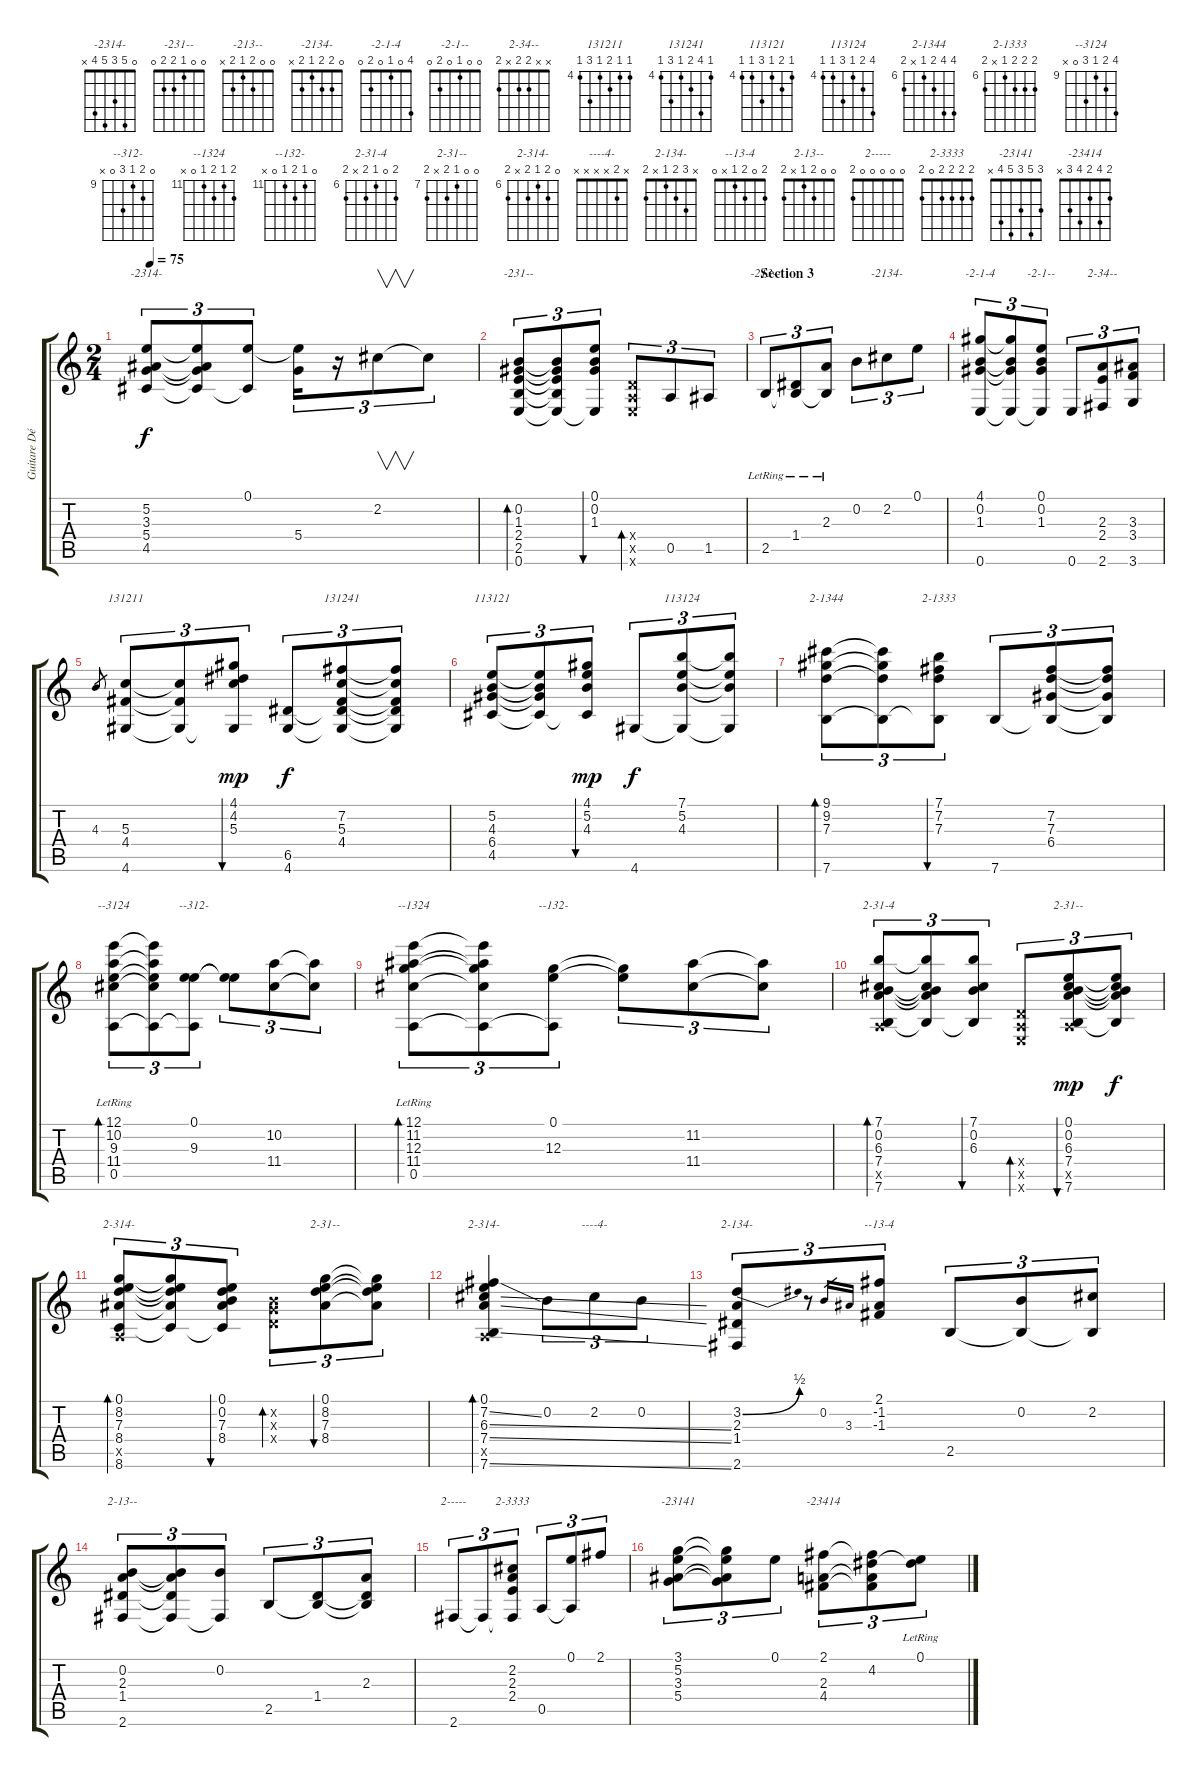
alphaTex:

\track ("Guitare Décembre 2001" "Guitare Dé") {instrument acousticguitarnylon}
\staff {score tabs}
\tuning (E4 B3 G3 D3 A2 E2) {hide}
\chord ("-2314-" 0 5 3 5 4 x)
\chord ("-231--" 0 0 1 2 2 0)
\chord ("-213--" 0 0 2 1 2 x)
\chord ("-2134-" 0 2 2 1 2 x)
\chord ("-2-1-4" 4 0 1 0 2 0)
\chord ("-2-1--" 0 0 1 0 2 0)
\chord ("2-34--" x x 2 2 x 2)
\chord ("131211" 4 4 5 4 6 4) {firstfret 4}
\chord ("131241" 4 7 5 4 6 4) {firstfret 4}
\chord ("113121" 4 5 4 6 4 4) {firstfret 4}
\chord ("113124" 7 5 4 6 4 4) {firstfret 4}
\chord ("2-1344" 9 9 7 6 x 7) {firstfret 6}
\chord ("2-1333" 7 7 7 6 x 7) {firstfret 6}
\chord ("--3124" 12 10 9 11 0 x) {firstfret 9}
\chord ("--312-" 0 10 9 11 0 x) {firstfret 9}
\chord ("--1324" 12 11 12 11 0 x) {firstfret 11}
\chord ("--132-" 0 11 12 11 0 x) {firstfret 11}
\chord ("2-31-4" 7 0 6 7 x 7) {firstfret 6}
\chord ("2-31--" 0 0 6 7 x 7) {firstfret 6}
\chord ("2-314-" 0 8 7 8 x 8) {firstfret 7}
\chord ("2-31--" 0 0 7 8 x 8) {firstfret 7}
\chord ("2-314-" 0 7 6 7 x 7) {firstfret 6}
\chord ("----4-" x 2 x x x x)
\chord ("2-134-" x 3 2 1 x 2)
\chord ("--13-4" 2 0 2 1 x 0)
\chord ("2-13--" 0 0 2 1 x 2)
\chord ("2-----" 0 0 0 0 0 2)
\chord ("2-3333" 2 2 2 2 0 2)
\chord ("-23141" 3 5 3 5 4 x)
\chord ("-23414" 2 4 2 4 3 x)
\ts (2 4)
\tempo 75
\clef g2
\ks c
(5.2 3.3 5.4 4.5).8{tu (3 2) ch "-2314-" dy f} (5.2{t} 3.3{t} 5.4{t} 4.5{t}).8{tu (3 2)} (0.1 4.5{t}).8{tu (3 2)} (0.1{t} 5.4).16{tu (3 2)} r.16{tu (3 2)} 2.2.8{v tu (3 2)} 2.2{t}.8{tu (3 2)} |
(0.2 1.3 2.4 2.5 0.6).8{tu (3 2) bd 240 ch "-231--"} (0.2{t} 1.3{t} 2.4{t} 2.5{t} 0.6{t}).8{tu (3 2)} (0.1 0.2 1.3 0.6{t}).8{tu (3 2) bu 30} (0.4{x} 0.5{x} 0.6{x}).8{tu (3 2) bd 60} 0.5.8{tu (3 2)} 1.5.8{tu (3 2)} |
\section ("" "Section 3")
2.5{lr}.8{tu (3 2) ch "-213--"} (1.4{lr} 2.5{t}).8{tu (3 2)} (2.3{lr} 2.5{t}).8{tu (3 2)} 0.2.8{tu (3 2)} 2.2.8{tu (3 2) ch "-2134-"} 0.1.8{tu (3 2)} |
(4.1 0.2 1.3 0.6).8{tu (3 2) ch "-2-1-4"} (4.1{t} 0.2{t} 1.3{t} 0.6{t}).8{tu (3 2)} (0.1 0.2 1.3 0.6{t}).8{tu (3 2) ch "-2-1--"} 0.6.8{tu (3 2)} (2.3 2.4 2.6).8{tu (3 2) ch "2-34--"} (3.3 3.4 3.6).8{tu (3 2)} |
4.3.8{gr} (5.3 4.4 4.6).8{tu (3 2) ch "131211"} (5.3{t} 4.4{t} 4.6{t}).8{tu (3 2)} (4.1 4.2 5.3 4.6{t}).8{tu (3 2) bu 60 dy mp} (6.5 4.6).8{tu (3 2) dy f} (7.2 5.3 4.4 6.5{t} 4.6{t}).8{tu (3 2) ch "131241"} (7.2{t} 5.3{t} 4.4{t} 6.5{t} 4.6{t}).8{tu (3 2)} |
(5.2 4.3 6.4 4.5).8{tu (3 2) ch "113121"} (5.2{t} 4.3{t} 6.4{t} 4.5{t}).8{tu (3 2)} (4.1 5.2 4.3 4.5{t}).8{tu (3 2) bu 60 dy mp} 4.6.8{tu (3 2) dy f} (7.1 5.2 4.3 4.6{t}).8{tu (3 2) ch "113124"} (7.1{t} 5.2{t} 4.3{t} 4.6{t}).8{tu (3 2)} |
(9.1 9.2 7.3 7.6).8{tu (3 2) bd 120 ch "2-1344"} (9.1{t} 9.2{t} 7.3{t} 7.6{t}).8{tu (3 2)} (7.1 7.2 7.3 7.6{t}).8{tu (3 2) bu 60 ch "2-1333"} 7.6.8{tu (3 2)} (7.2 7.3 6.4 7.6{t}).8{tu (3 2)} (7.2{t} 7.3{t} 6.4{t} 7.6{t}).8{tu (3 2)} |
(12.1 10.2 9.3 11.4 0.5{lr}).8{tu (3 2) bd 120 ch "--3124"} (12.1{t} 10.2{t} 9.3{t} 11.4{t} 0.5{t}).8{tu (3 2)} (0.1 9.3 0.5{t}).8{tu (3 2) ch "--312-"} (0.1{t} 9.3{t}).8{tu (3 2)} (10.2 11.4).8{tu (3 2)} (10.2{t} 11.4{t}).8{tu (3 2)} |
(12.1 11.2 12.3 11.4 0.5{lr}).8{tu (3 2) bd 120 ch "--1324"} (12.1{t} 11.2{t} 12.3{t} 11.4{t} 0.5{t}).8{tu (3 2)} (0.1 12.3 0.5{t}).8{tu (3 2) ch "--132-"} (0.1{t} 12.3{t}).8{tu (3 2)} (11.2 11.4).8{tu (3 2)} (11.2{t} 11.4{t}).8{tu (3 2)} |
(7.1 0.2 6.3 7.4 0.5{x} 7.6).8{tu (3 2) bd 60 ch "2-31-4"} (7.1{t} 0.2{t} 6.3{t} 7.4{t} 7.6{t}).8{tu (3 2)} (7.1 0.2 6.3 7.6{t}).8{tu (3 2) bu 30} (0.4{x} 0.5{x} 0.6{x}).8{tu (3 2) bd 30} (0.1 0.2 6.3 7.4 0.5{x} 7.6).8{tu (3 2) bu 30 ch "2-31--" dy mp} (0.1{t} 0.2{t} 6.3{t} 7.4{t} 7.6{t}).8{tu (3 2) dy f} |
(0.1 8.2 7.3 8.4 0.5{x} 8.6).8{tu (3 2) bd 60 ch "2-314-"} (0.1{t} 8.2{t} 7.3{t} 8.4{t} 8.6{t}).8{tu (3 2)} (0.1 0.2 7.3 8.4 8.6{t}).8{tu (3 2) bu 30} (0.2{x} 0.3{x} 0.4{x}).8{tu (3 2) bd 30} (0.1 8.2 7.3 8.4).8{tu (3 2) bu 30 ch "2-31--"} (0.1{t} 8.2{t} 7.3{t} 8.4{t}).8{tu (3 2)} |
(0.1 7.2{ss} 6.3{ss} 7.4{ss} 0.5{x} 7.6{ss}).4{bd 60 ch "2-314-"} 0.2.8{tu (3 2)} 2.2.8{tu (3 2) ch "----4-"} 0.2.8{tu (3 2)} |
(3.2{be (bend 0 0 60 2)} 2.3 1.4 2.6).8{tu (3 2) ch "2-134-"} r.8{tu (3 2)} 0.2.16{gr} 3.3.16{gr} (2.1 -1.2 -1.3).8{tu (3 2) ch "--13-4"} 2.5.8{tu (3 2)} (0.2 2.5{t}).8{tu (3 2)} (2.2 2.5{t}).8{tu (3 2)} |
(0.2 2.3 1.4 2.6).8{tu (3 2) ch "2-13--"} (0.2{t} 2.3{t} 1.4{t} 2.6{t}).8{tu (3 2)} (0.2 2.6{t}).8{tu (3 2)} 2.5.8{tu (3 2)} (1.4 2.5{t}).8{tu (3 2)} (2.3 1.4{t} 2.5{t}).8{tu (3 2)} |
2.6.8{tu (3 2) ch "2-----"} 2.6{t}.8{tu (3 2)} (2.2 2.3 2.4 2.6{t}).8{tu (3 2) ch "2-3333"} 0.5.8{tu (3 2)} (0.1 0.5{t}).8{tu (3 2)} 2.1.8{tu (3 2)} |
(3.1 5.2 3.3 5.4).8{tu (3 2) ch "-23141"} (3.1{t} 5.2{t} 3.3{t} 5.4{t}).8{tu (3 2)} 0.1.8{tu (3 2)} (2.1 2.3 4.4).8{tu (3 2) ch "-23414"} (2.1{t} 4.2 2.3{t} 4.4{t}).8{tu (3 2)} (0.1{lr} 4.2{t}).8{tu (3 2)}
